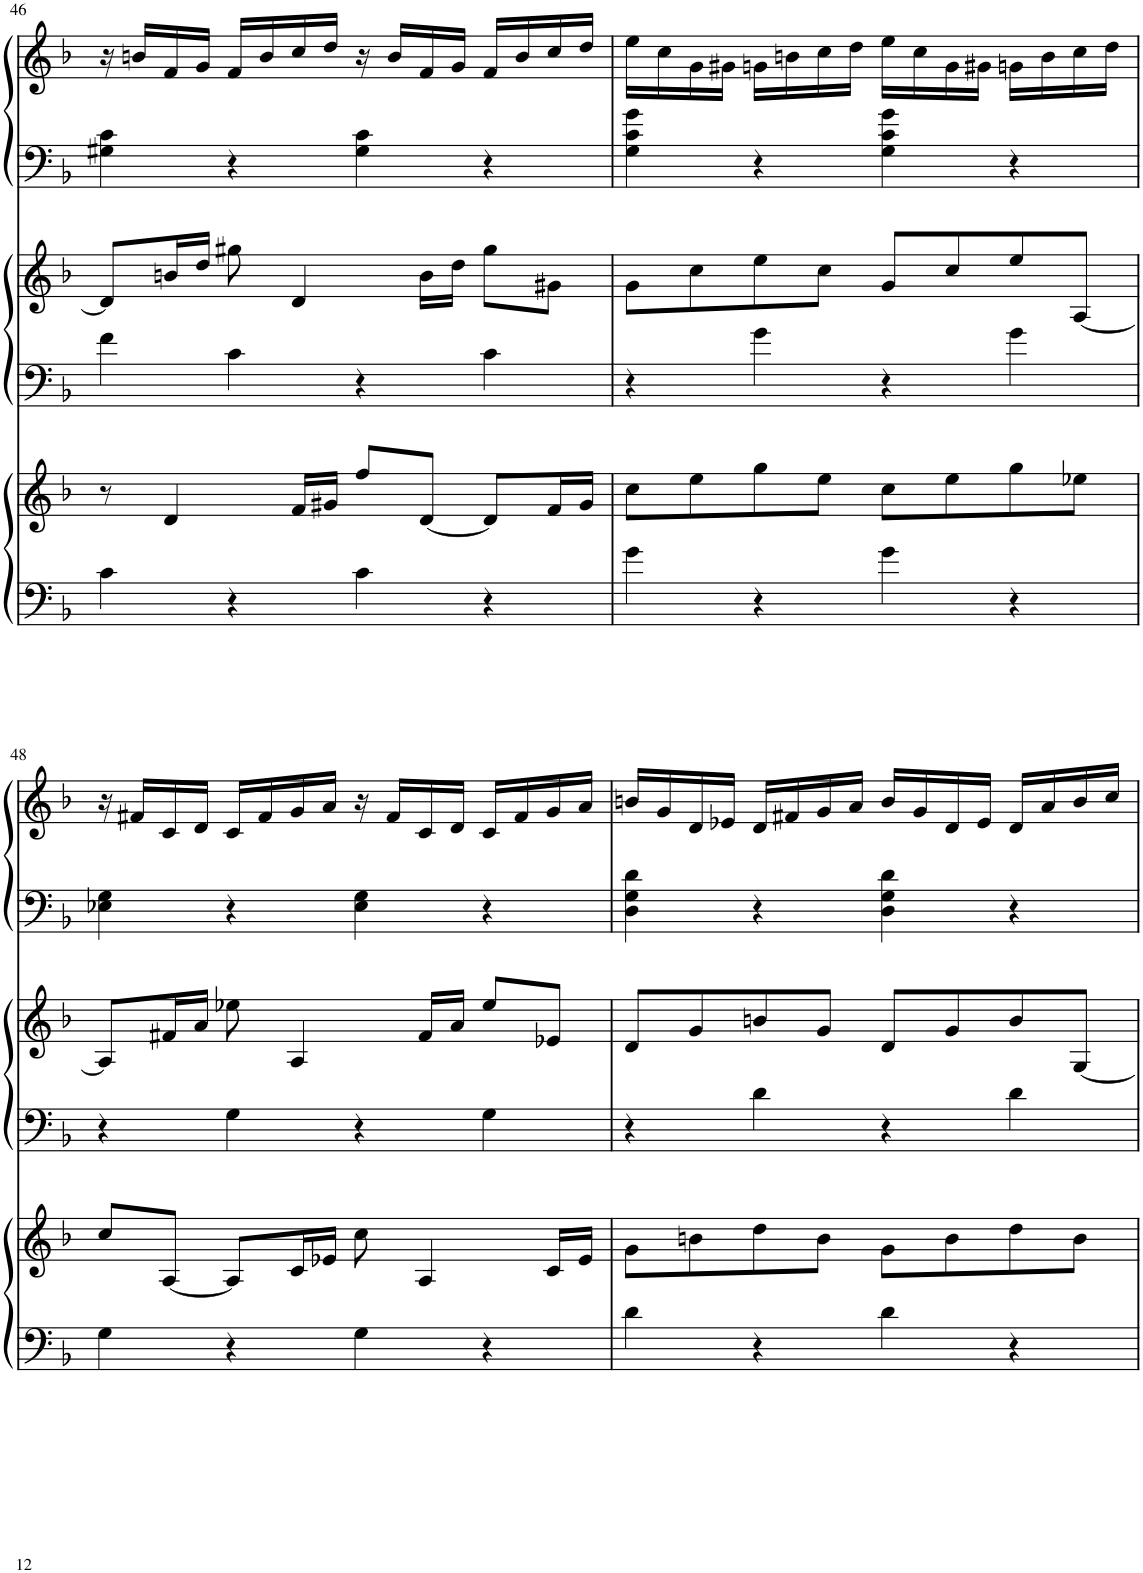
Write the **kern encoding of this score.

**kern	**kern	**kern	**kern	**kern	**kern
*part3	*part3	*part2	*part2	*part1	*part1
*staff6	*staff5	*staff4	*staff3	*staff2	*staff1
*I"Harp	*	*I"Harp	*	*I"Harp	*
*I'Hp	*	*I'Hp	*	*I'Hp	*
!!LO:PB:g=z
*clefF4	*clefG2	*clefF4	*clefG2	*clefF4	*clefG2
*k[b-]	*k[b-]	*k[b-]	*k[b-]	*k[b-]	*k[b-]
*M4/4	*M4/4	*M4/4	*M4/4	*M4/4	*M4/4
=46	=46	=46	=46	=46	=46
4c\	8r	4f\	8d/L]	4G#X\ 4c\	16r
.	.	.	.	.	16bn/LL
.	4d/	.	16bn/L	.	16f/
.	.	.	16dd/JJ	.	16g/JJ
4r	.	4c\	8gg#X\	4r	16f/LL
.	.	.	.	.	16b/
.	16f/LL	.	4d/	.	16cc/
.	16g#X/JJ	.	.	.	16dd/JJ
4c\	8ff/L	4r	.	4G#\ 4c\	16r
.	.	.	.	.	16b/LL
.	[8d/J	.	16b\LL	.	16f/
.	.	.	16dd\JJ	.	16g/JJ
4r	8d/L]	4c\	8gg#\L	4r	16f/LL
.	.	.	.	.	16b/
.	16f/L	.	8g#X\J	.	16cc/
.	16g#/JJ	.	.	.	16dd/JJ
=47	=47	=47	=47	=47	=47
4g\	8cc\L	4r	8g\L	4G\ 4c\ 4g\	16ee\LL
.	.	.	.	.	16cc\
.	8ee\	.	8cc\	.	16g\
.	.	.	.	.	16g#X\JJ
4r	8gg\	4g\	8ee\	4r	16gn\LL
.	.	.	.	.	16bn\
.	8ee\J	.	8cc\J	.	16cc\
.	.	.	.	.	16dd\JJ
4g\	8cc\L	4r	8g/L	4G\ 4c\ 4g\	16ee\LL
.	.	.	.	.	16cc\
.	8ee\	.	8cc/	.	16g\
.	.	.	.	.	16g#X\JJ
4r	8gg\	4g\	8ee/	4r	16gn\LL
.	.	.	.	.	16b\
.	8ee-X\J	.	[8A/J	.	16cc\
.	.	.	.	.	16dd\JJ
!!LO:LB:g=z
=48	=48	=48	=48	=48	=48
4G\	8cc/L	4r	8A/L]	4E-X\ 4G\	16r
.	.	.	.	.	16f#X/LL
.	[8A/J	.	16f#X/L	.	16c/
.	.	.	16a/JJ	.	16d/JJ
4r	8A/L]	4G\	8ee-X\	4r	16c/LL
.	.	.	.	.	16f#/
.	16c/L	.	4A/	.	16g/
.	16e-X/JJ	.	.	.	16a/JJ
4G\	8cc\	4r	.	4E-\ 4G\	16r
.	.	.	.	.	16f#/LL
.	4A/	.	16f#/LL	.	16c/
.	.	.	16a/JJ	.	16d/JJ
4r	.	4G\	8ee-/L	4r	16c/LL
.	.	.	.	.	16f#/
.	16c/LL	.	8e-X/J	.	16g/
.	16e-/JJ	.	.	.	16a/JJ
=49	=49	=49	=49	=49	=49
4d\	8g\L	4r	8d/L	4D\ 4G\ 4d\	16bn/LL
.	.	.	.	.	16g/
.	8bn\	.	8g/	.	16d/
.	.	.	.	.	16e-X/JJ
4r	8dd\	4d\	8bn/	4r	16d/LL
.	.	.	.	.	16f#X/
.	8b\J	.	8g/J	.	16g/
.	.	.	.	.	16a/JJ
4d\	8g\L	4r	8d/L	4D\ 4G\ 4d\	16b/LL
.	.	.	.	.	16g/
.	8b\	.	8g/	.	16d/
.	.	.	.	.	16e-/JJ
4r	8dd\	4d\	8b/	4r	16d/LL
.	.	.	.	.	16a/
.	8b\J	.	[8G/J	.	16b/
.	.	.	.	.	16cc/JJ
=	=	=	=	=	=
*-	*-	*-	*-	*-	*-
